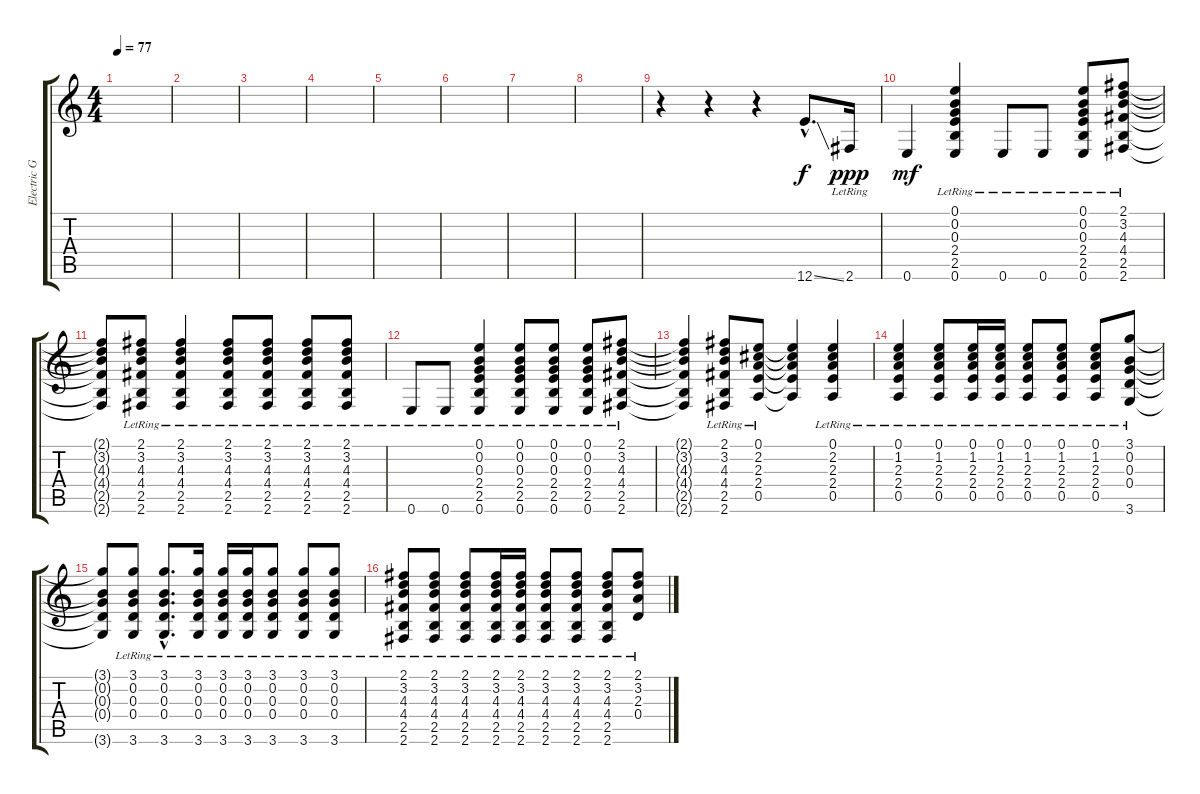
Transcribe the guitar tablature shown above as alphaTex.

\track ("Electric Guitar (dist)" "Electric G") {instrument distortionguitar}
\staff {score tabs}
\tuning (E4 B3 G3 D3 A2 E2) {hide}
\ts (4 4)
\tempo 77
\clef g2
\ks c
|
|
|
|
|
|
|
|
r.4 r.4 r.4 12.6{ss hac}.8{d} 2.6{lr}.16{dy ppp} |
0.6.4{dy mf} (0.1{lr} 0.2{lr} 0.3{lr} 2.4{lr} 2.5{lr} 0.6{lr}).4 0.6{lr}.8 0.6{lr}.8 (0.1{lr} 0.2{lr} 0.3{lr} 2.4{lr} 2.5{lr} 0.6{lr}).8 (2.1{lr} 3.2{lr} 4.3{lr} 4.4{lr} 2.5{lr} 2.6{lr}).8 |
(2.1{t} 3.2{t} 4.3{t} 4.4{t} 2.5{t} 2.6{t}).8 (2.1{lr} 3.2{lr} 4.3{lr} 4.4{lr} 2.5{lr} 2.6{lr}).8 (2.1{lr} 3.2{lr} 4.3{lr} 4.4{lr} 2.5{lr} 2.6{lr}).4 (2.1{lr} 3.2{lr} 4.3{lr} 4.4{lr} 2.5{lr} 2.6{lr}).8 (2.1{lr} 3.2{lr} 4.3{lr} 4.4{lr} 2.5{lr} 2.6{lr}).8 (2.1{lr} 3.2{lr} 4.3{lr} 4.4{lr} 2.5{lr} 2.6{lr}).8 (2.1{lr} 3.2{lr} 4.3{lr} 4.4{lr} 2.5{lr} 2.6{lr}).8 |
0.6{lr}.8 0.6{lr}.8 (0.1{lr} 0.2{lr} 0.3{lr} 2.4{lr} 2.5{lr} 0.6{lr}).4 (0.1{lr} 0.2{lr} 0.3{lr} 2.4{lr} 2.5{lr} 0.6{lr}).8 (0.1{lr} 0.2{lr} 0.3{lr} 2.4{lr} 2.5{lr} 0.6{lr}).8 (0.1{lr} 0.2{lr} 0.3{lr} 2.4{lr} 2.5{lr} 0.6{lr}).8 (2.1{lr} 3.2{lr} 4.3{lr} 4.4{lr} 2.5{lr} 2.6{lr}).8 |
(2.1{t} 3.2{t} 4.3{t} 4.4{t} 2.5{t} 2.6{t}).4 (2.1{lr} 3.2{lr} 4.3{lr} 4.4{lr} 2.5{lr} 2.6{lr}).8 (0.1{lr} 2.2{lr} 2.3{lr} 2.4{lr} 0.5{lr}).8 (0.1{t} 2.2{t} 2.3{t} 2.4{t} 0.5{t}).4 (0.1{lr} 2.2{lr} 2.3{lr} 2.4{lr} 0.5{lr}).4 |
(0.1{lr} 1.2{lr} 2.3{lr} 2.4{lr} 0.5{lr}).4 (0.1{lr} 1.2{lr} 2.3{lr} 2.4{lr} 0.5{lr}).8 (0.1{lr} 1.2{lr} 2.3{lr} 2.4{lr} 0.5{lr}).16 (0.1{lr} 1.2{lr} 2.3{lr} 2.4{lr} 0.5{lr}).16 (0.1{lr} 1.2{lr} 2.3{lr} 2.4{lr} 0.5{lr}).8 (0.1{lr} 1.2{lr} 2.3{lr} 2.4{lr} 0.5{lr}).8 (0.1{lr} 1.2{lr} 2.3{lr} 2.4{lr} 0.5{lr}).8 (3.1{lr} 0.2{lr} 0.3{lr} 0.4{lr} 3.6{lr}).8 |
(3.1{t} 0.2{t} 0.3{t} 0.4{t} 3.6{t}).8 (3.1{lr} 0.2{lr} 0.3{lr} 0.4{lr} 3.6{lr}).8 (3.1{hac lr} 0.2{hac lr} 0.3{hac lr} 0.4{hac lr} 3.6{hac lr}).8{d} (3.1{lr} 0.2{lr} 0.3{lr} 0.4{lr} 3.6{lr}).16 (3.1{lr} 0.2{lr} 0.3{lr} 0.4{lr} 3.6{lr}).16 (3.1{lr} 0.2{lr} 0.3{lr} 0.4{lr} 3.6{lr}).16 (3.1{lr} 0.2{lr} 0.3{lr} 0.4{lr} 3.6{lr}).8 (3.1{lr} 0.2{lr} 0.3{lr} 0.4{lr} 3.6{lr}).8 (3.1{lr} 0.2{lr} 0.3{lr} 0.4{lr} 3.6{lr}).8 |
(2.1{lr} 3.2{lr} 4.3{lr} 4.4{lr} 2.5{lr} 2.6{lr}).8 (2.1{lr} 3.2{lr} 4.3{lr} 4.4{lr} 2.5{lr} 2.6{lr}).8 (2.1{lr} 3.2{lr} 4.3{lr} 4.4{lr} 2.5{lr} 2.6{lr}).8 (2.1{lr} 3.2{lr} 4.3{lr} 4.4{lr} 2.5{lr} 2.6{lr}).16 (2.1{lr} 3.2{lr} 4.3{lr} 4.4{lr} 2.5{lr} 2.6{lr}).16 (2.1{lr} 3.2{lr} 4.3{lr} 4.4{lr} 2.5{lr} 2.6{lr}).8 (2.1{lr} 3.2{lr} 4.3{lr} 4.4{lr} 2.5{lr} 2.6{lr}).8 (2.1{lr} 3.2{lr} 4.3{lr} 4.4{lr} 2.5{lr} 2.6{lr}).8 (2.1{lr} 3.2{lr} 2.3{lr} 0.4{lr}).8
